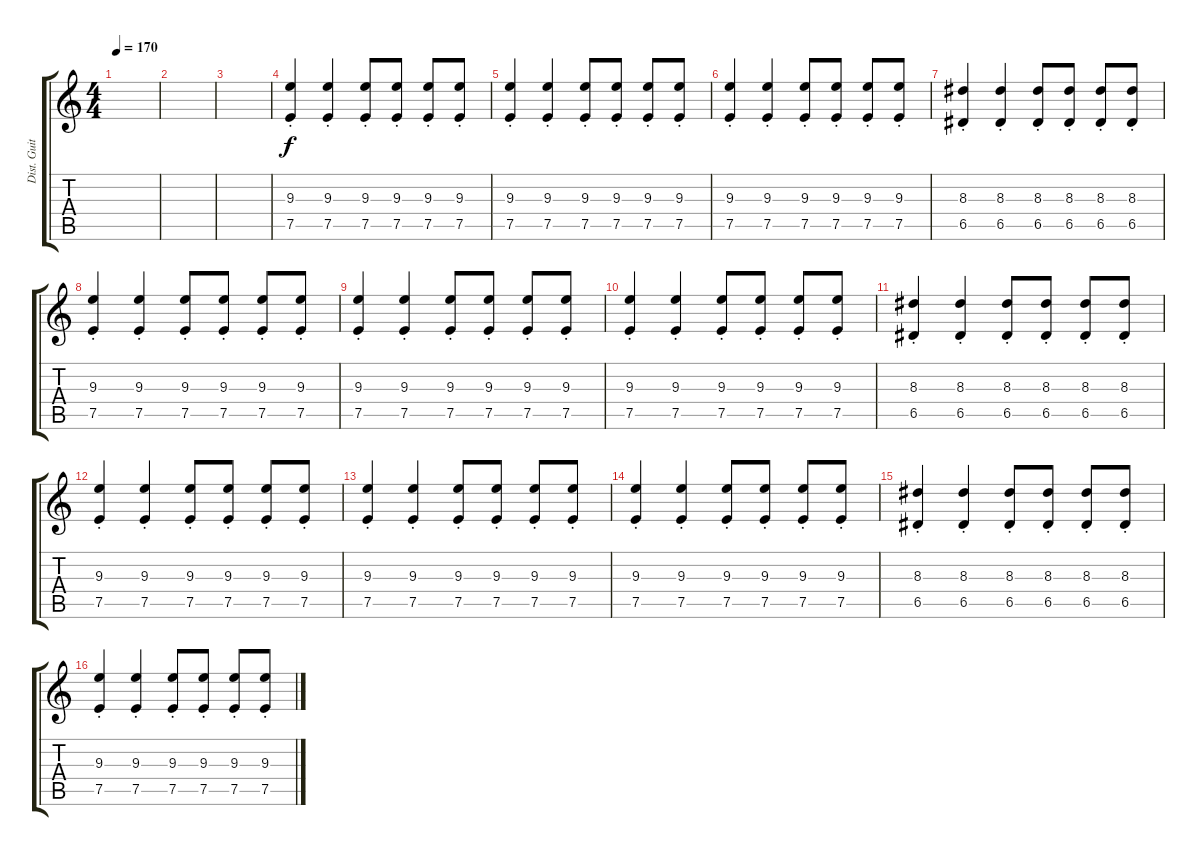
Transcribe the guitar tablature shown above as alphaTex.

\track ("Dist. Guitar 1" "Dist. Guit") {instrument distortionguitar}
\staff {score tabs}
\tuning (E4 B3 G3 D3 A2 E2) {hide}
\ts (4 4)
\tempo 170
\clef g2
\ks c
|
|
|
(9.3{st} 7.5{st}).4 (9.3{st} 7.5{st}).4 (9.3{st} 7.5{st}).8 (9.3{st} 7.5{st}).8 (9.3{st} 7.5{st}).8 (9.3{st} 7.5{st}).8 |
(9.3{st} 7.5{st}).4 (9.3{st} 7.5{st}).4 (9.3{st} 7.5{st}).8 (9.3{st} 7.5{st}).8 (9.3{st} 7.5{st}).8 (9.3{st} 7.5{st}).8 |
(9.3{st} 7.5{st}).4 (9.3{st} 7.5{st}).4 (9.3{st} 7.5{st}).8 (9.3{st} 7.5{st}).8 (9.3{st} 7.5{st}).8 (9.3{st} 7.5{st}).8 |
(8.3{st} 6.5{st}).4 (8.3{st} 6.5{st}).4 (8.3{st} 6.5{st}).8 (8.3{st} 6.5{st}).8 (8.3{st} 6.5{st}).8 (8.3{st} 6.5{st}).8 |
(9.3{st} 7.5{st}).4 (9.3{st} 7.5{st}).4 (9.3{st} 7.5{st}).8 (9.3{st} 7.5{st}).8 (9.3{st} 7.5{st}).8 (9.3{st} 7.5{st}).8 |
(9.3{st} 7.5{st}).4 (9.3{st} 7.5{st}).4 (9.3{st} 7.5{st}).8 (9.3{st} 7.5{st}).8 (9.3{st} 7.5{st}).8 (9.3{st} 7.5{st}).8 |
(9.3{st} 7.5{st}).4 (9.3{st} 7.5{st}).4 (9.3{st} 7.5{st}).8 (9.3{st} 7.5{st}).8 (9.3{st} 7.5{st}).8 (9.3{st} 7.5{st}).8 |
(8.3{st} 6.5{st}).4 (8.3{st} 6.5{st}).4 (8.3{st} 6.5{st}).8 (8.3{st} 6.5{st}).8 (8.3{st} 6.5{st}).8 (8.3{st} 6.5{st}).8 |
(9.3{st} 7.5{st}).4 (9.3{st} 7.5{st}).4 (9.3{st} 7.5{st}).8 (9.3{st} 7.5{st}).8 (9.3{st} 7.5{st}).8 (9.3{st} 7.5{st}).8 |
(9.3{st} 7.5{st}).4 (9.3{st} 7.5{st}).4 (9.3{st} 7.5{st}).8 (9.3{st} 7.5{st}).8 (9.3{st} 7.5{st}).8 (9.3{st} 7.5{st}).8 |
(9.3{st} 7.5{st}).4 (9.3{st} 7.5{st}).4 (9.3{st} 7.5{st}).8 (9.3{st} 7.5{st}).8 (9.3{st} 7.5{st}).8 (9.3{st} 7.5{st}).8 |
(8.3{st} 6.5{st}).4 (8.3{st} 6.5{st}).4 (8.3{st} 6.5{st}).8 (8.3{st} 6.5{st}).8 (8.3{st} 6.5{st}).8 (8.3{st} 6.5{st}).8 |
(9.3{st} 7.5{st}).4 (9.3{st} 7.5{st}).4 (9.3{st} 7.5{st}).8 (9.3{st} 7.5{st}).8 (9.3{st} 7.5{st}).8 (9.3{st} 7.5{st}).8
